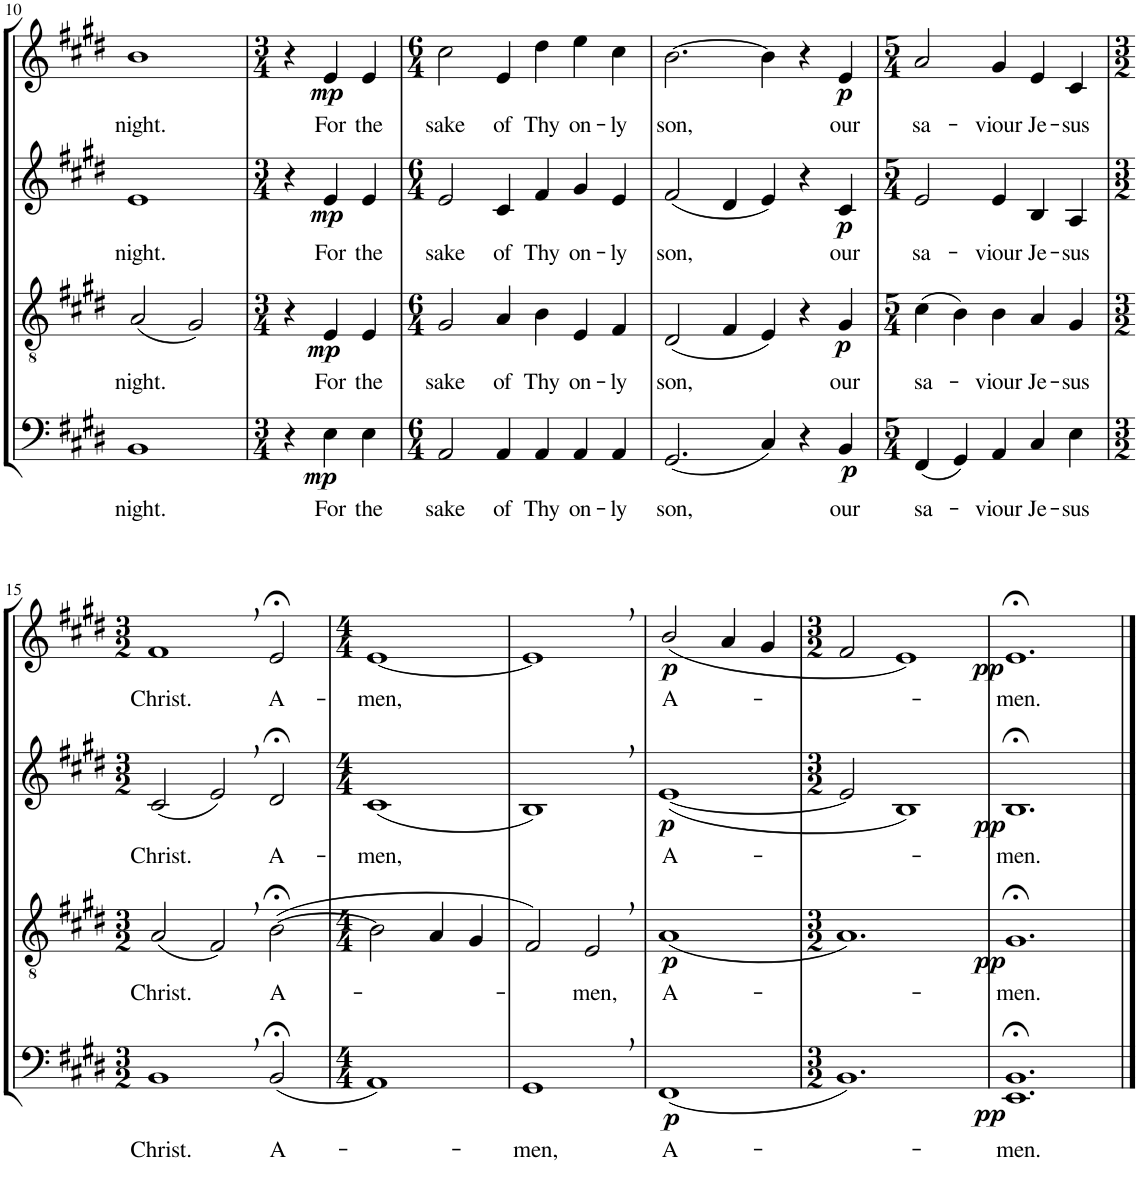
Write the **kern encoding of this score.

**kern	**text	**dynam	**kern	**text	**dynam	**kern	**text	**dynam	**kern	**text	**dynam
*part4	*part4	*part4	*part3	*part3	*part3	*part2	*part2	*part2	*part1	*part1	*part1
*staff4	*staff4	*staff4	*staff3	*staff3	*staff3	*staff2	*staff2	*staff2	*staff1	*staff1	*staff1
*I"Bassi	*	*	*I"Tenori	*	*	*I"Contralti	*	*	*I"Soprani	*	*
!!LO:PB:g=z
*clefF4	*	*	*clefGv2	*	*	*clefG2	*	*	*clefG2	*	*
*	*	*	*	*	*	*	*	*	*Trd1c2	*	*
*k[f#c#g#d#]	*	*	*k[f#c#g#d#]	*	*	*k[f#c#g#d#]	*	*	*k[f#c#g#d#]	*	*
*E:	*	*	*E:	*	*	*E:	*	*	*E:	*	*
*M4/4	*	*	*M4/4	*	*	*M4/4	*	*	*M4/4	*	*
=10	=10	=10	=10	=10	=10	=10	=10	=10	=10	=10	=10
!	!LO:LY:b	!	!	!LO:LY:b	!	!	!LO:LY:b	!	!	!LO:LY:b	!
1BB	night.	.	(2A/	night.	.	1e	night.	.	1b	night.	.
.	.	.	2G#/)	.	.	.	.	.	.	.	.
=11	=11	=11	=11	=11	=11	=11	=11	=11	=11	=11	=11
*M3/4	*	*	*M3/4	*	*	*M3/4	*	*	*M3/4	*	*
4r	.	.	4r	.	.	4r	.	.	4r	.	.
!	!LO:LY:b	!LO:DY:b	!	!LO:LY:b	!LO:DY:b	!	!LO:LY:b	!LO:DY:b	!	!LO:LY:b	!LO:DY:b
4E\	For	mp	4E/	For	mp	4e/	For	mp	4e/	For	mp
!	!LO:LY:b	!	!	!LO:LY:b	!	!	!LO:LY:b	!	!	!LO:LY:b	!
4E\	the	.	4E/	the	.	4e/	the	.	4e/	the	.
=12	=12	=12	=12	=12	=12	=12	=12	=12	=12	=12	=12
*M6/4	*	*	*M6/4	*	*	*M6/4	*	*	*M6/4	*	*
!	!LO:LY:b	!	!	!LO:LY:b	!	!	!LO:LY:b	!	!	!LO:LY:b	!
2AA/	sake	.	2G#/	sake	.	2e/	sake	.	2cc#\	sake	.
!	!LO:LY:b	!	!	!LO:LY:b	!	!	!LO:LY:b	!	!	!LO:LY:b	!
4AA/	of	.	4A/	of	.	4c#/	of	.	4e/	of	.
!	!LO:LY:b	!	!	!LO:LY:b	!	!	!LO:LY:b	!	!	!LO:LY:b	!
4AA/	Thy	.	4B\	Thy	.	4f#/	Thy	.	4dd#\	Thy	.
!	!LO:LY:b	!	!	!LO:LY:b	!	!	!LO:LY:b	!	!	!LO:LY:b	!
4AA/	on-	.	4E/	on-	.	4g#/	on-	.	4ee\	on-	.
!	!LO:LY:b	!	!	!LO:LY:b	!	!	!LO:LY:b	!	!	!LO:LY:b	!
4AA/	-ly	.	4F#/	-ly	.	4e/	-ly	.	4cc#\	-ly	.
=13	=13	=13	=13	=13	=13	=13	=13	=13	=13	=13	=13
!	!LO:LY:b	!	!	!LO:LY:b	!	!	!LO:LY:b	!	!	!LO:LY:b	!
(2.GG#/	son,	.	(2D#/	son,	.	(2f#/	son,	.	[2.b\	son,	.
.	.	.	4F#/	.	.	4d#/	.	.	.	.	.
4C#/)	.	.	4E/)	.	.	4e/)	.	.	4b\]	.	.
4r	.	.	4r	.	.	4r	.	.	4r	.	.
!	!LO:LY:b	!LO:DY:b	!	!LO:LY:b	!LO:DY:b	!	!LO:LY:b	!LO:DY:b	!	!LO:LY:b	!LO:DY:b
4BB/	our	p	4G#/	our	p	4c#/	our	p	4e/	our	p
=14	=14	=14	=14	=14	=14	=14	=14	=14	=14	=14	=14
*M5/4	*	*	*M5/4	*	*	*M5/4	*	*	*M5/4	*	*
!	!LO:LY:b	!	!	!LO:LY:b	!	!	!LO:LY:b	!	!	!LO:LY:b	!
(4FF#/	sa-	.	(4c#\	sa-	.	2e/	sa-	.	2a/	sa-	.
4GG#/)	.	.	4B\)	.	.	.	.	.	.	.	.
!	!LO:LY:b	!	!	!LO:LY:b	!	!	!LO:LY:b	!	!	!LO:LY:b	!
4AA/	-viour	.	4B\	-viour	.	4e/	-viour	.	4g#/	-viour	.
!	!LO:LY:b	!	!	!LO:LY:b	!	!	!LO:LY:b	!	!	!LO:LY:b	!
4C#/	Je-	.	4A/	Je-	.	4B/	Je-	.	4e/	Je-	.
!	!LO:LY:b	!	!	!LO:LY:b	!	!	!LO:LY:b	!	!	!LO:LY:b	!
4E\	-sus	.	4G#/	-sus	.	4A/	-sus	.	4c#/	-sus	.
!!LO:LB:g=z
=15	=15	=15	=15	=15	=15	=15	=15	=15	=15	=15	=15
*M3/2	*	*	*M3/2	*	*	*M3/2	*	*	*M3/2	*	*
!	!LO:LY:b	!	!	!LO:LY:b	!	!	!LO:LY:b	!	!	!LO:LY:b	!
1BB,	Christ.	.	(2A/	Christ.	.	(2c#/	Christ.	.	1f#,	Christ.	.
.	.	.	2F#,/)	.	.	2e,/)	.	.	.	.	.
!	!LO:LY:b	!	!	!LO:LY:b	!	!	!LO:LY:b	!	!	!LO:LY:b	!
(2BB;</	A-	.	([2B;<\	A-	.	2d#;</	A-	.	2e;</	A-	.
=16	=16	=16	=16	=16	=16	=16	=16	=16	=16	=16	=16
*M4/4	*	*	*M4/4	*	*	*M4/4	*	*	*M4/4	*	*
!	!	!	!	!	!	!	!LO:LY:b	!	!	!LO:LY:b	!
1AA)	.	.	2B\]	.	.	(1c#	-men,	.	[1e	-men,	.
.	.	.	4A/	.	.	.	.	.	.	.	.
.	.	.	4G#/	.	.	.	.	.	.	.	.
=17	=17	=17	=17	=17	=17	=17	=17	=17	=17	=17	=17
!	!LO:LY:b	!	!	!	!	!	!	!	!	!	!
1GG#,	-men,	.	2F#/)	.	.	1B,)	.	.	1e,]	.	.
!	!	!	!	!LO:LY:b	!	!	!	!	!	!	!
.	.	.	2E,/	-men,	.	.	.	.	.	.	.
=18	=18	=18	=18	=18	=18	=18	=18	=18	=18	=18	=18
!	!LO:LY:b	!LO:DY:b	!	!LO:LY:b	!LO:DY:b	!	!LO:LY:b	!LO:DY:b	!	!LO:LY:b	!LO:DY:b
(1FF#	A-	p	(1A	A-	p	([1e	A-	p	(2b/	A-	p
.	.	.	.	.	.	.	.	.	4a/	.	.
.	.	.	.	.	.	.	.	.	4g#/	.	.
=19	=19	=19	=19	=19	=19	=19	=19	=19	=19	=19	=19
*M3/2	*	*	*M3/2	*	*	*M3/2	*	*	*M3/2	*	*
1.BB)	.	.	1.A)	.	.	2e/]	.	.	2f#/	.	.
.	.	.	.	.	.	1B)	.	.	1e)	.	.
=20	=20	=20	=20	=20	=20	=20	=20	=20	=20	=20	=20
!	!LO:LY:b	!LO:DY:b	!	!LO:LY:b	!LO:DY:b	!	!LO:LY:b	!LO:DY:b	!	!LO:LY:b	!LO:DY:b
1.EE;< 1.BB;<	-men.	pp	1.G#;<	-men.	pp	1.B;<	-men.	pp	1.e;<	-men.	pp
==	==	==	==	==	==	==	==	==	==	==	==
*-	*-	*-	*-	*-	*-	*-	*-	*-	*-	*-	*-
